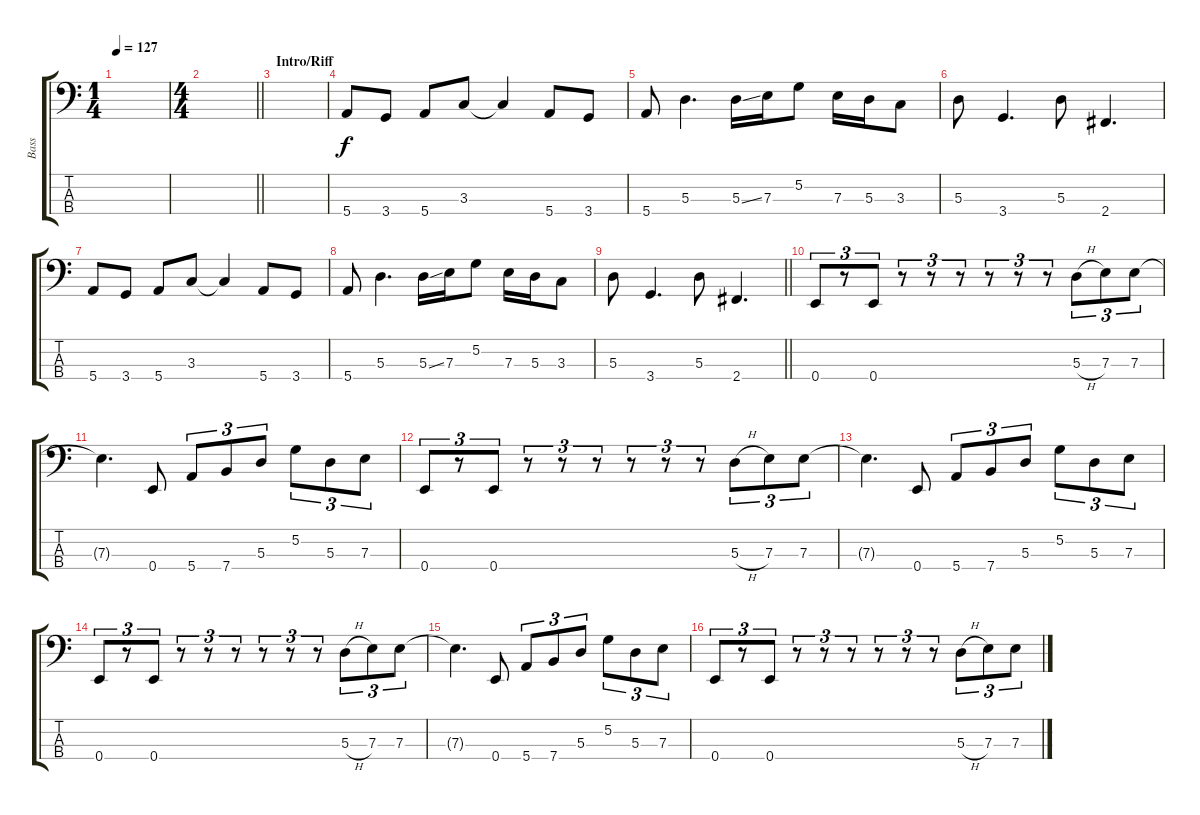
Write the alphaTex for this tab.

\track ("Bass" "Bass") {instrument electricbasspick}
\staff {score tabs}
\tuning (G2 D2 A1 E1) {hide}
\ts (1 4)
\tempo 127
\clef f4
\ks c
|
\ts (4 4)
\barLineRight lightlight
|
\section ("" "Intro/Riff")
|
5.4.8 3.4.8 5.4.8 3.3.8 3.3{t}.4 5.4.8 3.4.8 |
5.4.8 5.3.4{d} 5.3{ss}.16 7.3.16 5.2.8 7.3.16 5.3.16 3.3.8 |
5.3.8 3.4.4{d} 5.3.8 2.4.4{d} |
5.4.8 3.4.8 5.4.8 3.3.8 3.3{t}.4 5.4.8 3.4.8 |
5.4.8 5.3.4{d} 5.3{ss}.16 7.3.16 5.2.8 7.3.16 5.3.16 3.3.8 |
\barLineRight lightlight
5.3.8 3.4.4{d} 5.3.8 2.4.4{d} |
0.4.8{tu (3 2)} r.8{tu (3 2)} 0.4.8{tu (3 2)} r.8{tu (3 2)} r.8{tu (3 2)} r.8{tu (3 2)} r.8{tu (3 2)} r.8{tu (3 2)} r.8{tu (3 2)} 5.3{h}.8{tu (3 2)} 7.3.8{tu (3 2)} 7.3.8{tu (3 2)} |
7.3{t}.4{d} 0.4.8 5.4.8{tu (3 2)} 7.4.8{tu (3 2)} 5.3.8{tu (3 2)} 5.2.8{tu (3 2)} 5.3.8{tu (3 2)} 7.3.8{tu (3 2)} |
0.4.8{tu (3 2)} r.8{tu (3 2)} 0.4.8{tu (3 2)} r.8{tu (3 2)} r.8{tu (3 2)} r.8{tu (3 2)} r.8{tu (3 2)} r.8{tu (3 2)} r.8{tu (3 2)} 5.3{h}.8{tu (3 2)} 7.3.8{tu (3 2)} 7.3.8{tu (3 2)} |
7.3{t}.4{d} 0.4.8 5.4.8{tu (3 2)} 7.4.8{tu (3 2)} 5.3.8{tu (3 2)} 5.2.8{tu (3 2)} 5.3.8{tu (3 2)} 7.3.8{tu (3 2)} |
0.4.8{tu (3 2)} r.8{tu (3 2)} 0.4.8{tu (3 2)} r.8{tu (3 2)} r.8{tu (3 2)} r.8{tu (3 2)} r.8{tu (3 2)} r.8{tu (3 2)} r.8{tu (3 2)} 5.3{h}.8{tu (3 2)} 7.3.8{tu (3 2)} 7.3.8{tu (3 2)} |
7.3{t}.4{d} 0.4.8 5.4.8{tu (3 2)} 7.4.8{tu (3 2)} 5.3.8{tu (3 2)} 5.2.8{tu (3 2)} 5.3.8{tu (3 2)} 7.3.8{tu (3 2)} |
0.4.8{tu (3 2)} r.8{tu (3 2)} 0.4.8{tu (3 2)} r.8{tu (3 2)} r.8{tu (3 2)} r.8{tu (3 2)} r.8{tu (3 2)} r.8{tu (3 2)} r.8{tu (3 2)} 5.3{h}.8{tu (3 2)} 7.3.8{tu (3 2)} 7.3.8{tu (3 2)}
